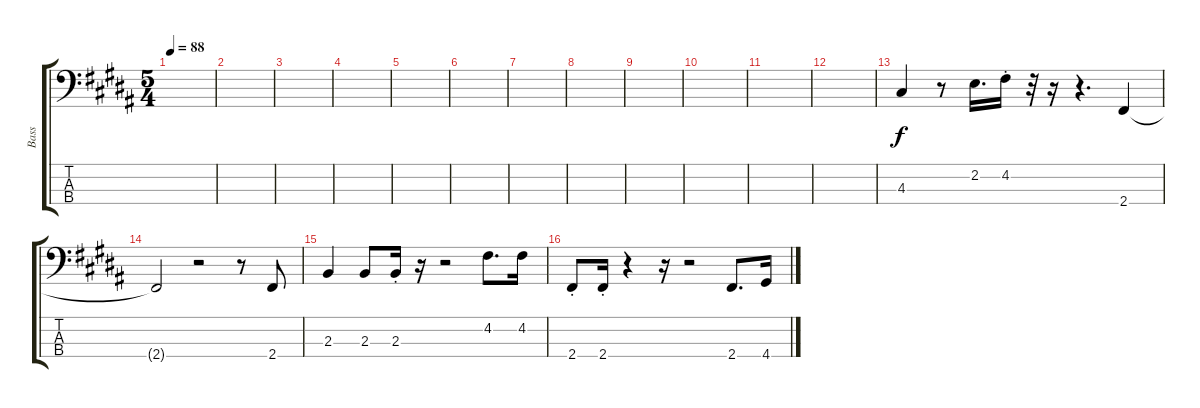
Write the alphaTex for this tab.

\track ("Bass" "Bass") {instrument fretlessbass}
\staff {score tabs}
\tuning (G2 D2 A1 E1) {hide}
\ts (5 4)
\tempo 88
\clef f4
\ks b
|
|
|
|
|
|
|
|
|
|
|
|
4.3.4 r.8 2.2.16{d} 4.2{st}.16 r.32 r.16 r.4{d} 2.4.4 |
2.4{t}.2 r.2 r.8 2.4.8 |
2.3.4 2.3.8 2.3{st}.16 r.16 r.2 4.2.8{d} 4.2.16 |
2.4{st}.8 2.4{st}.16 r.4 r.16 r.2 2.4.8{d} 4.4.16
